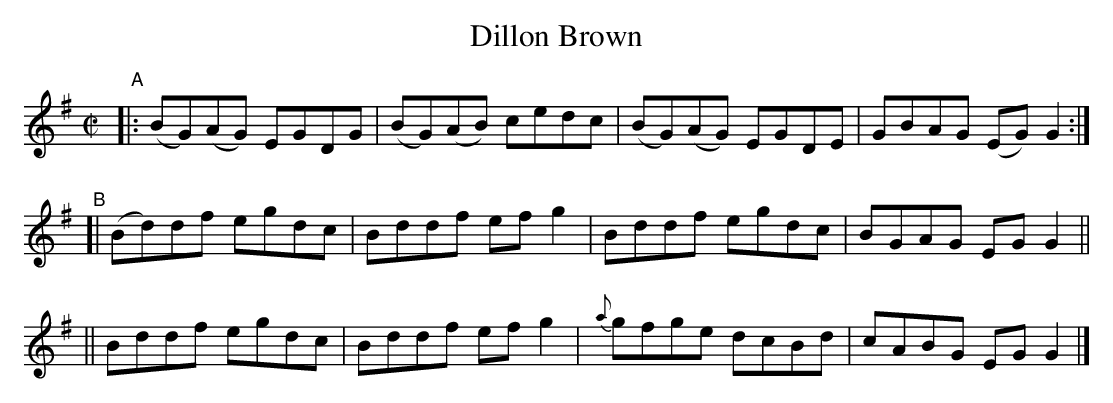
X:1
T: Dillon Brown
M: C|
L: 1/8
K: G
"^A"\
|: (BG)(AG) EGDG | (BG)(AB) cedc | (BG)(AG) EGDE | GBAG (EG)G2 :|
"^B"\
[| (Bd)df egdc | Bddf efg2 | Bddf egdc | BGAG EGG2 ||
|| Bddf egdc | Bddf efg2 | {a}gfge dcBd | cABG EGG2 |]
